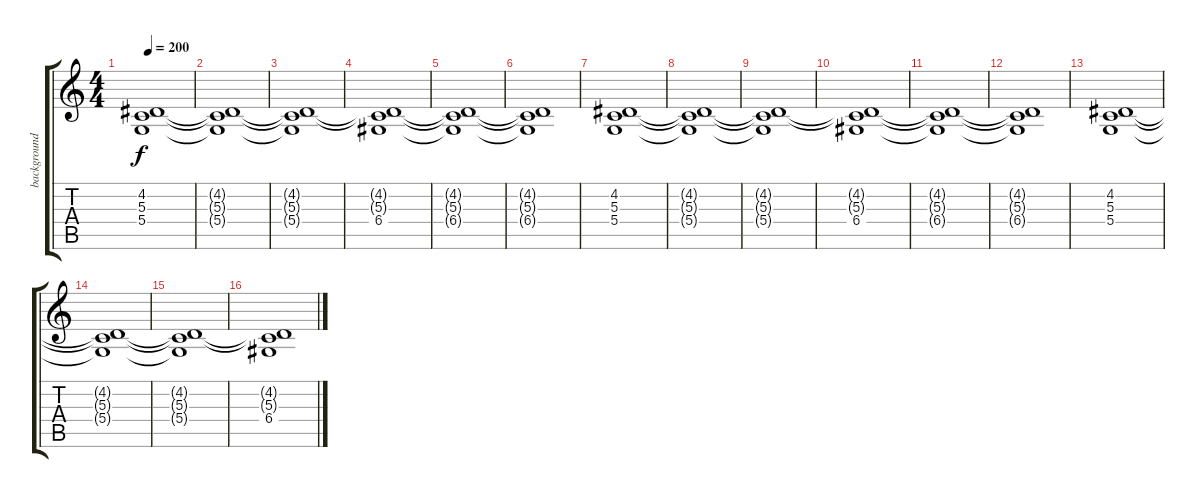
\track ("background keyboard" "background") {instrument stringensemble1}
\staff {score tabs}
\tuning (E4 B3 G3 D3 A2 E2) {hide}
\ts (4 4)
\tempo 200
\clef g2
\ks c
(4.2 5.3 5.4).1{dy f} |
(4.2{t} 5.3{t} 5.4{t}).1 |
(4.2{t} 5.3{t} 5.4{t}).1 |
(4.2{t} 5.3{t} 6.4).1 |
(4.2{t} 5.3{t} 6.4{t}).1 |
(4.2{t} 5.3{t} 6.4{t}).1 |
(4.2 5.3 5.4).1 |
(4.2{t} 5.3{t} 5.4{t}).1 |
(4.2{t} 5.3{t} 5.4{t}).1 |
(4.2{t} 5.3{t} 6.4).1 |
(4.2{t} 5.3{t} 6.4{t}).1 |
(4.2{t} 5.3{t} 6.4{t}).1 |
(4.2 5.3 5.4).1 |
(4.2{t} 5.3{t} 5.4{t}).1 |
(4.2{t} 5.3{t} 5.4{t}).1 |
(4.2{t} 5.3{t} 6.4).1
